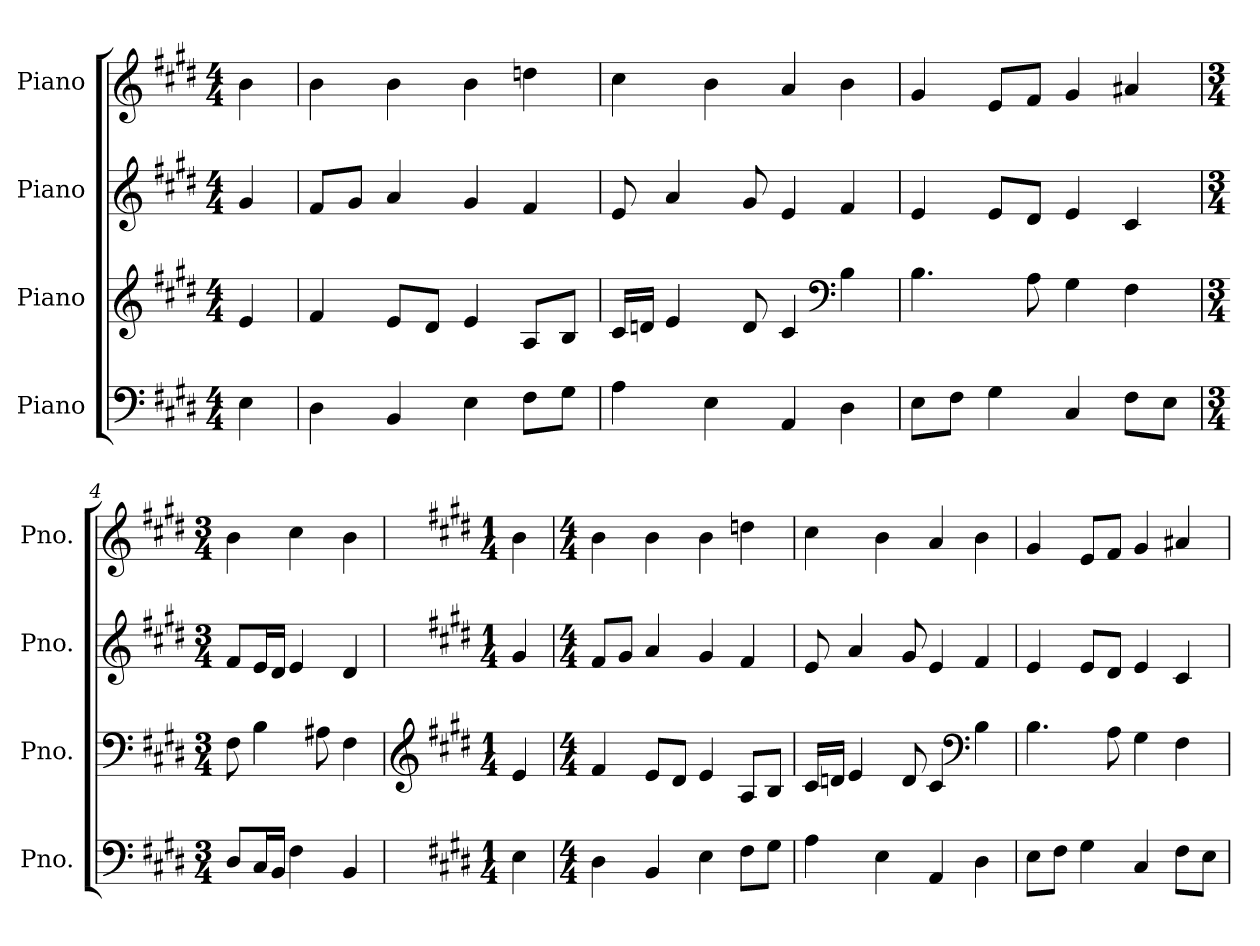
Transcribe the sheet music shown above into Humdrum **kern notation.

**kern	**kern	**kern	**kern
*part4	*part3	*part2	*part1
*staff4	*staff3	*staff2	*staff1
*I"Piano	*I"Piano	*I"Piano	*I"Piano
*I'Pno.	*I'Pno.	*I'Pno.	*I'Pno.
*clefF4	*clefG2	*clefG2	*clefG2
*k[f#c#g#d#]	*k[f#c#g#d#]	*k[f#c#g#d#]	*k[f#c#g#d#]
*M4/4	*M4/4	*M4/4	*M4/4
*MM120	*MM120	*MM120	*MM120
=	=	=	=
4E\	4e/	4g#/	4b\
=1	=1	=1	=1
4D#\	4f#/	8f#/L	4b\
.	.	8g#/J	.
4BB/	8e/L	4a/	4b\
.	8d#/J	.	.
4E\	4e/	4g#/	4b\
8F#\L	8A/L	4f#/	4ddn\
8G#\J	8B/J	.	.
=2	=2	=2	=2
4A\	16c#/LL	8e/	4cc#\
.	16dn/JJ	.	.
.	4e/	4a/	.
4E\	.	.	4b\
.	8d/	8g#/	.
4AA/	4c#/	4e/	4a/
*	*clefF4	*	*
4D#\	4B\	4f#/	4b\
=3	=3	=3	=3
8E\L	4.B\	4e/	4g#/
8F#\J	.	.	.
4G#\	.	8e/L	8e/L
.	8A\	8d#/J	8f#/J
4C#/	4G#\	4e/	4g#/
8F#\L	4F#\	4c#/	4a#X/
8E\J	.	.	.
=4	=4	=4	=4
*M3/4	*M3/4	*M3/4	*M3/4
8D#/L	8F#\	8f#/L	4b\
16C#/L	4B\	16e/L	.
16BB/JJ	.	16d#/JJ	.
4F#\	.	4e/	4cc#\
.	8A#X\	.	.
4BB/	4F#\	4d#/	4b\
!!LO:LB:g=z
=5	=5	=5	=5
*	*clefG2	*	*
*k[f#c#g#d#]	*k[f#c#g#d#]	*k[f#c#g#d#]	*k[f#c#g#d#]
*M1/4	*M1/4	*M1/4	*M1/4
4E\	4e/	4g#/	4b\
=6	=6	=6	=6
*M4/4	*M4/4	*M4/4	*M4/4
4D#\	4f#/	8f#/L	4b\
.	.	8g#/J	.
4BB/	8e/L	4a/	4b\
.	8d#/J	.	.
4E\	4e/	4g#/	4b\
8F#\L	8A/L	4f#/	4ddn\
8G#\J	8B/J	.	.
=7	=7	=7	=7
4A\	16c#/LL	8e/	4cc#\
.	16dn/JJ	.	.
.	4e/	4a/	.
4E\	.	.	4b\
.	8d/	8g#/	.
4AA/	4c#/	4e/	4a/
*	*clefF4	*	*
4D#\	4B\	4f#/	4b\
=8	=8	=8	=8
8E\L	4.B\	4e/	4g#/
8F#\J	.	.	.
4G#\	.	8e/L	8e/L
.	8A\	8d#/J	8f#/J
4C#/	4G#\	4e/	4g#/
8F#\L	4F#\	4c#/	4a#X/
8E\J	.	.	.
=	=	=	=
*-	*-	*-	*-
